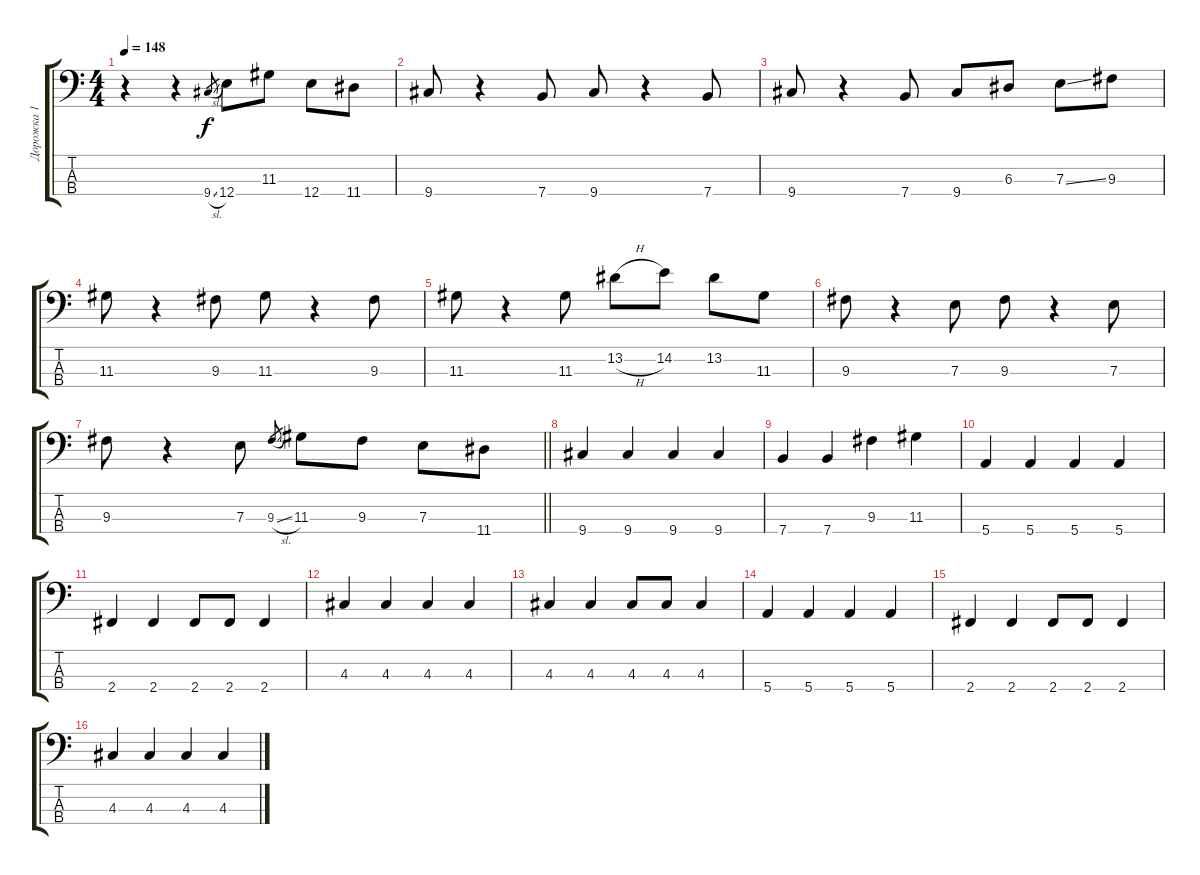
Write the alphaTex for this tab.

\track ("Дорожка 1" "Дорожка 1") {instrument electricbasspick}
\staff {score tabs}
\tuning (G2 D2 A1 E1) {hide}
\ts (4 4)
\tempo 148
\clef f4
\ks c
r.4{dy f} r.4 9.4{sl}.8{gr} 12.4.8 11.3.8 12.4.8 11.4.8 |
9.4.8 r.4 7.4.8 9.4.8 r.4 7.4.8 |
9.4.8 r.4 7.4.8 9.4.8 6.3.8 7.3{ss}.8 9.3.8 |
11.3.8 r.4 9.3.8 11.3.8 r.4 9.3.8 |
11.3.8 r.4 11.3.8 13.2{h}.8 14.2.8 13.2.8 11.3.8 |
9.3.8 r.4 7.3.8 9.3.8 r.4 7.3.8 |
\barLineRight lightlight
9.3.8 r.4 7.3.8 9.3{sl}.8{gr} 11.3.8 9.3.8 7.3.8 11.4.8 |
\section ("" "")
9.4.4 9.4.4 9.4.4 9.4.4 |
7.4.4 7.4.4 9.3.4 11.3.4 |
5.4.4 5.4.4 5.4.4 5.4.4 |
2.4.4 2.4.4 2.4.8 2.4.8 2.4.4 |
4.3.4 4.3.4 4.3.4 4.3.4 |
4.3.4 4.3.4 4.3.8 4.3.8 4.3.4 |
5.4.4 5.4.4 5.4.4 5.4.4 |
2.4.4 2.4.4 2.4.8 2.4.8 2.4.4 |
4.3.4 4.3.4 4.3.4 4.3.4
